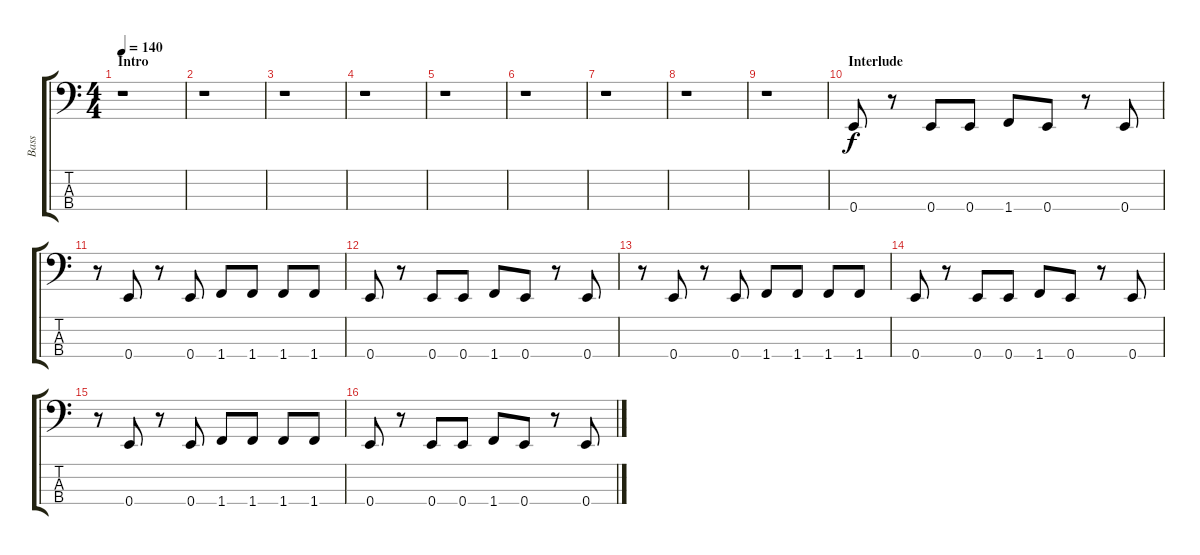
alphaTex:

\track ("Bass" "Bass") {instrument electricbassfinger}
\staff {score tabs}
\tuning (G2 D2 A1 E1) {hide}
\ts (4 4)
\section ("" "Intro")
\tempo 140
\clef f4
\ks c
r.1{dy f instrument electricbassfinger} |
r.1 |
r.1 |
r.1 |
r.1 |
r.1 |
r.1 |
r.1 |
r.1 |
\section ("" "Interlude")
0.4.8 r.8 0.4.8 0.4.8 1.4.8 0.4.8 r.8 0.4.8 |
r.8 0.4.8 r.8 0.4.8 1.4.8 1.4.8 1.4.8 1.4.8 |
0.4.8 r.8 0.4.8 0.4.8 1.4.8 0.4.8 r.8 0.4.8 |
r.8 0.4.8 r.8 0.4.8 1.4.8 1.4.8 1.4.8 1.4.8 |
0.4.8 r.8 0.4.8 0.4.8 1.4.8 0.4.8 r.8 0.4.8 |
r.8 0.4.8 r.8 0.4.8 1.4.8 1.4.8 1.4.8 1.4.8 |
0.4.8 r.8 0.4.8 0.4.8 1.4.8 0.4.8 r.8 0.4.8
